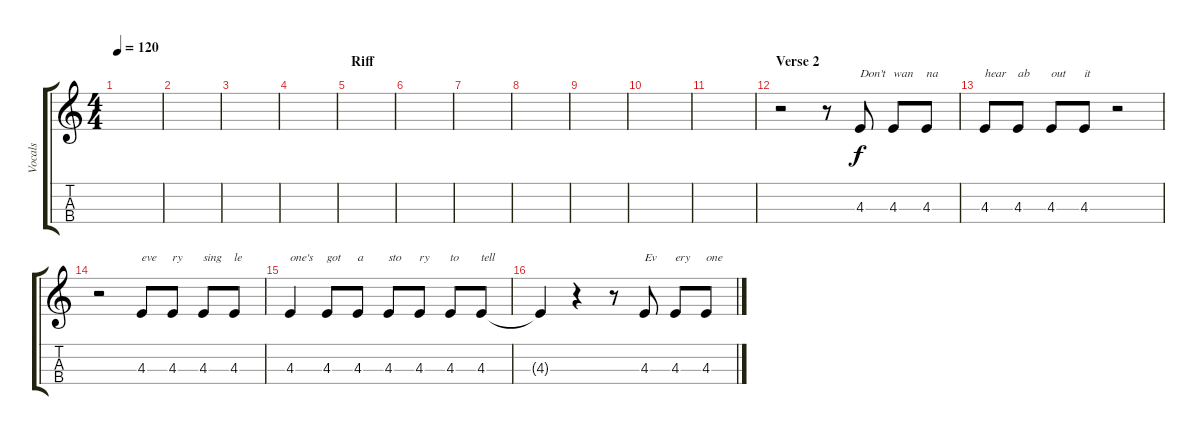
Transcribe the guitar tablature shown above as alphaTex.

\track ("Vocals" "Vocals") {instrument shamisen}
\staff {score tabs}
\tuning (A4 E4 C4 G4) {hide}
\ts (4 4)
\tempo 120
\clef g2
\ks c
|
|
|
|
\section ("" "Riff")
|
|
|
|
|
|
|
\section ("" "Verse 2")
r.2 r.8 4.3.8{txt "Don't"} 4.3.8{txt "wan"} 4.3.8{txt "na"} |
4.3.8{txt "hear"} 4.3.8{txt "ab"} 4.3.8{txt "out"} 4.3.8{txt "it"} r.2 |
r.2 4.3.8{txt "eve"} 4.3.8{txt "ry"} 4.3.8{txt "sing"} 4.3.8{txt "le"} |
4.3.4{txt "one's"} 4.3.8{txt "got"} 4.3.8{txt "a"} 4.3.8{txt "sto"} 4.3.8{txt "ry"} 4.3.8{txt "to"} 4.3.8{txt "tell"} |
4.3{t}.4 r.4 r.8 4.3.8{txt "Ev"} 4.3.8{txt "ery"} 4.3.8{txt "one"}
